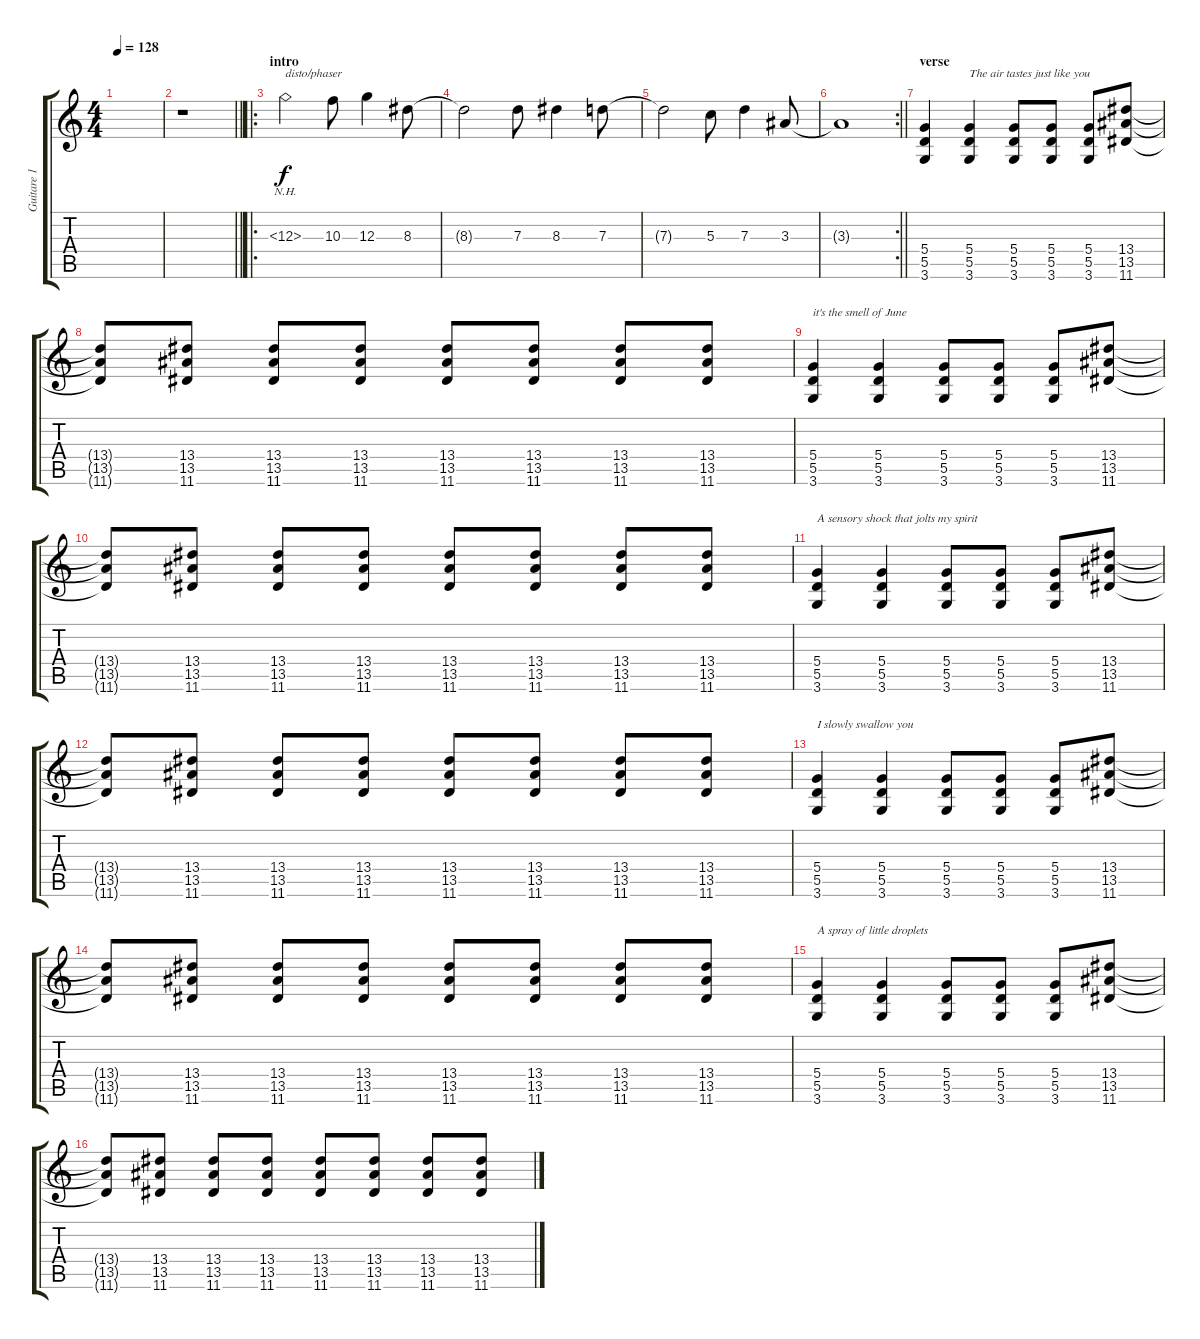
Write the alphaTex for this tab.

\track ("Guitare 1" "Guitare 1") {instrument distortionguitar}
\staff {score tabs}
\tuning (E4 B3 G3 D3 A2 E2) {hide}
\ts (4 4)
\tempo 128
\clef g2
\ks c
|
\barLineRight lightlight
r.1 |
\ro
\section ("" "intro")
12.3{nh}.2{txt "disto/phaser"} 10.3.8 12.3.4 8.3.8 |
8.3{t}.2 7.3.8 8.3.4 7.3.8 |
7.3{t}.2 5.3.8 7.3.4 3.3.8 |
\rc 2
\barLineRight lightlight
3.3{t}.1 |
\section ("" "verse")
(5.4 5.5 3.6).4{volume 8} (5.4 5.5 3.6).4{txt "The air tastes just like you"} (5.4 5.5 3.6).8 (5.4 5.5 3.6).8 (5.4 5.5 3.6).8 (13.4 13.5 11.6).8 |
(13.4{t} 13.5{t} 11.6{t}).8 (13.4 13.5 11.6).8 (13.4 13.5 11.6).8 (13.4 13.5 11.6).8 (13.4 13.5 11.6).8 (13.4 13.5 11.6).8 (13.4 13.5 11.6).8 (13.4 13.5 11.6).8 |
(5.4 5.5 3.6).4{txt "it's the smell of June"} (5.4 5.5 3.6).4 (5.4 5.5 3.6).8 (5.4 5.5 3.6).8 (5.4 5.5 3.6).8 (13.4 13.5 11.6).8 |
(13.4{t} 13.5{t} 11.6{t}).8 (13.4 13.5 11.6).8 (13.4 13.5 11.6).8 (13.4 13.5 11.6).8 (13.4 13.5 11.6).8 (13.4 13.5 11.6).8 (13.4 13.5 11.6).8 (13.4 13.5 11.6).8 |
(5.4 5.5 3.6).4{txt "A sensory shock that jolts my spirit"} (5.4 5.5 3.6).4 (5.4 5.5 3.6).8 (5.4 5.5 3.6).8 (5.4 5.5 3.6).8 (13.4 13.5 11.6).8 |
(13.4{t} 13.5{t} 11.6{t}).8 (13.4 13.5 11.6).8 (13.4 13.5 11.6).8 (13.4 13.5 11.6).8 (13.4 13.5 11.6).8 (13.4 13.5 11.6).8 (13.4 13.5 11.6).8 (13.4 13.5 11.6).8 |
(5.4 5.5 3.6).4{txt "I slowly swallow you"} (5.4 5.5 3.6).4 (5.4 5.5 3.6).8 (5.4 5.5 3.6).8 (5.4 5.5 3.6).8 (13.4 13.5 11.6).8 |
(13.4{t} 13.5{t} 11.6{t}).8 (13.4 13.5 11.6).8 (13.4 13.5 11.6).8 (13.4 13.5 11.6).8 (13.4 13.5 11.6).8 (13.4 13.5 11.6).8 (13.4 13.5 11.6).8 (13.4 13.5 11.6).8 |
(5.4 5.5 3.6).4{txt "A spray of little droplets"} (5.4 5.5 3.6).4 (5.4 5.5 3.6).8 (5.4 5.5 3.6).8 (5.4 5.5 3.6).8 (13.4 13.5 11.6).8 |
(13.4{t} 13.5{t} 11.6{t}).8 (13.4 13.5 11.6).8 (13.4 13.5 11.6).8 (13.4 13.5 11.6).8 (13.4 13.5 11.6).8 (13.4 13.5 11.6).8 (13.4 13.5 11.6).8 (13.4 13.5 11.6).8
